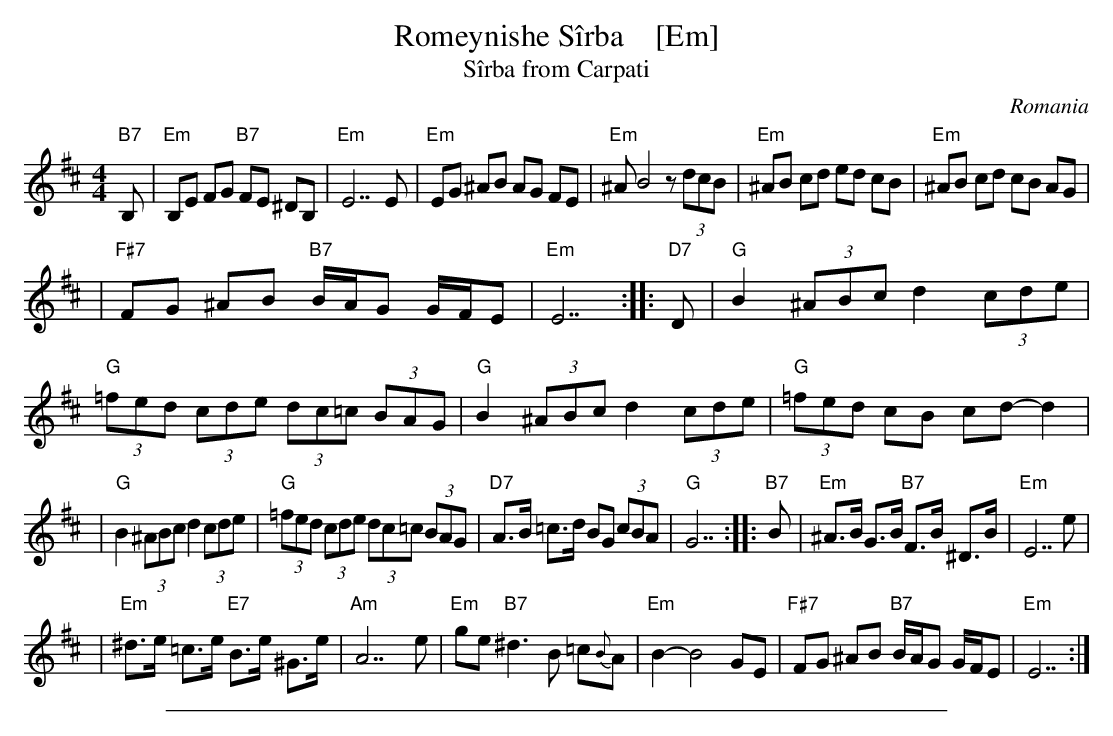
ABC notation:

X:1
T: Romeynishe S\^irba    [Em]
T: S\^irba from Carpati
O: Romania
M: 4/4
L: 1/8
K: Edor
"B7"B, \
| "Em"B,E FG "B7"FE ^DB, | "Em"E7E \
| "Em"EG ^AB AG FE | "Em"^AB4 z(3dcB \
| "Em"^AB cd ed cB | "Em"^AB cd cB AG |
|  "F#7"FG ^AB "B7"B/A/G G/F/E | "Em"E7 :|\
|: "D7"D \
| "G"B2 (3^ABc d2 (3cde | "G"(3=fed (3cde (3dc=c (3BAG \
| "G"B2 (3^ABc d2 (3cde | "G"(3=fed cB cd- d2 |
| "G"B2 (3^ABc d2 (3cde | "G"(3=fed (3cde (3dc=c (3BAG \
| "D7"A>B =c>d BG (3cBA | "G"G7 :|\
|: "B7"B \
| "Em"^A>B G>B "B7"F>B ^D>B | "Em"E7e |
| "Em" ^d>e =c>e "E7"B>e ^G>e | "Am"A7e \
| "Em"ge "B7"^d3 B =c{B}A  | "Em"B2- B4 GE \
|  "F#7"FG ^AB "B7"B/A/G G/F/E | "Em"E7 :|
